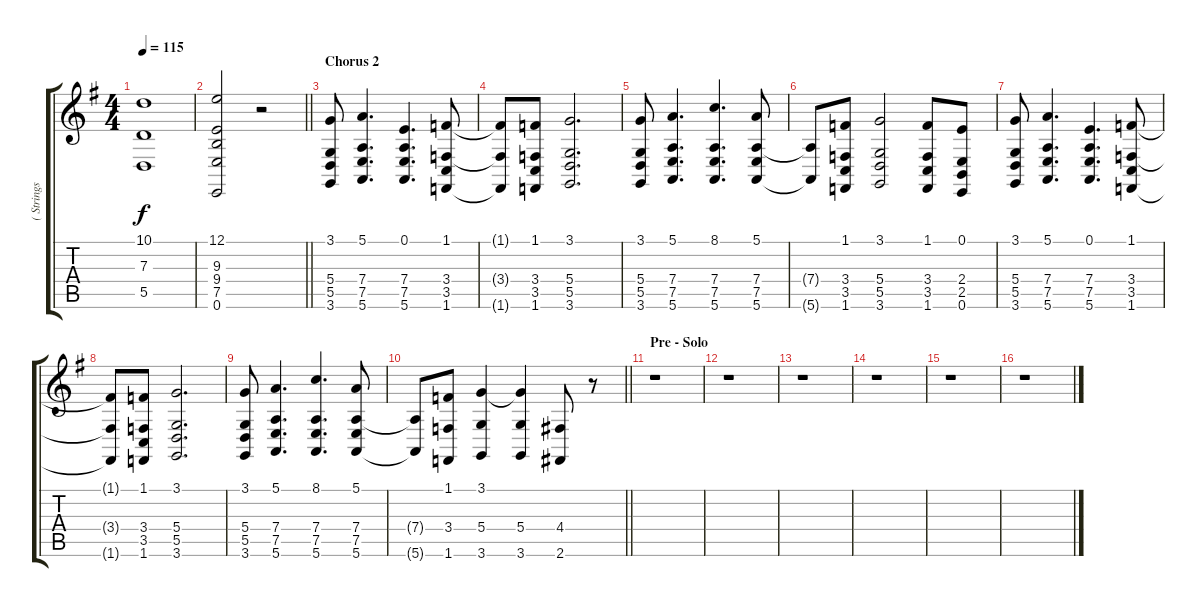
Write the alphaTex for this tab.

\track ("( Strings )" "( Strings ") {instrument tremolostrings}
\staff {score tabs}
\tuning (E4 B3 G3 D3 A2 E2) {hide}
\ts (4 4)
\tempo 115
\clef g2
\ks eminor
(10.1 7.3 5.5).1{dy f} |
\barLineRight lightlight
(12.1 9.3 9.4 7.5 0.6).2 r.2 |
\section ("" "Chorus 2")
(3.1 5.4 5.5 3.6).8 (5.1 7.4 7.5 5.6).4{d} (0.1 7.4 7.5 5.6).4{d} (1.1 3.4 3.5 1.6).8 |
(1.1{t} 3.4{t} 1.6{t}).8 (1.1 3.4 3.5 1.6).8 (3.1 5.4 5.5 3.6).2{d} |
(3.1 5.4 5.5 3.6).8 (5.1 7.4 7.5 5.6).4{d} (8.1 7.4 7.5 5.6).4{d} (5.1 7.4 7.5 5.6).8 |
(7.4{t} 5.6{t}).8 (1.1 3.4 3.5 1.6).8 (3.1 5.4 5.5 3.6).2 (1.1 3.4 3.5 1.6).8 (0.1 2.4 2.5 0.6).8 |
(3.1 5.4 5.5 3.6).8 (5.1 7.4 7.5 5.6).4{d} (0.1 7.4 7.5 5.6).4{d} (1.1 3.4 3.5 1.6).8 |
(1.1{t} 3.4{t} 1.6{t}).8 (1.1 3.4 3.5 1.6).8 (3.1 5.4 5.5 3.6).2{d} |
(3.1 5.4 5.5 3.6).8 (5.1 7.4 7.5 5.6).4{d} (8.1 7.4 7.5 5.6).4{d} (5.1 7.4 7.5 5.6).8 |
\barLineRight lightlight
(7.4{t} 5.6{t}).8 (1.1 3.4 1.6).8 (3.1 5.4 3.6).4 (3.1{t} 5.4 3.6).4 (4.4 2.6).8 r.8 |
\section ("" "Pre - Solo")
r.1 |
r.1 |
r.1 |
r.1 |
r.1 |
r.1
